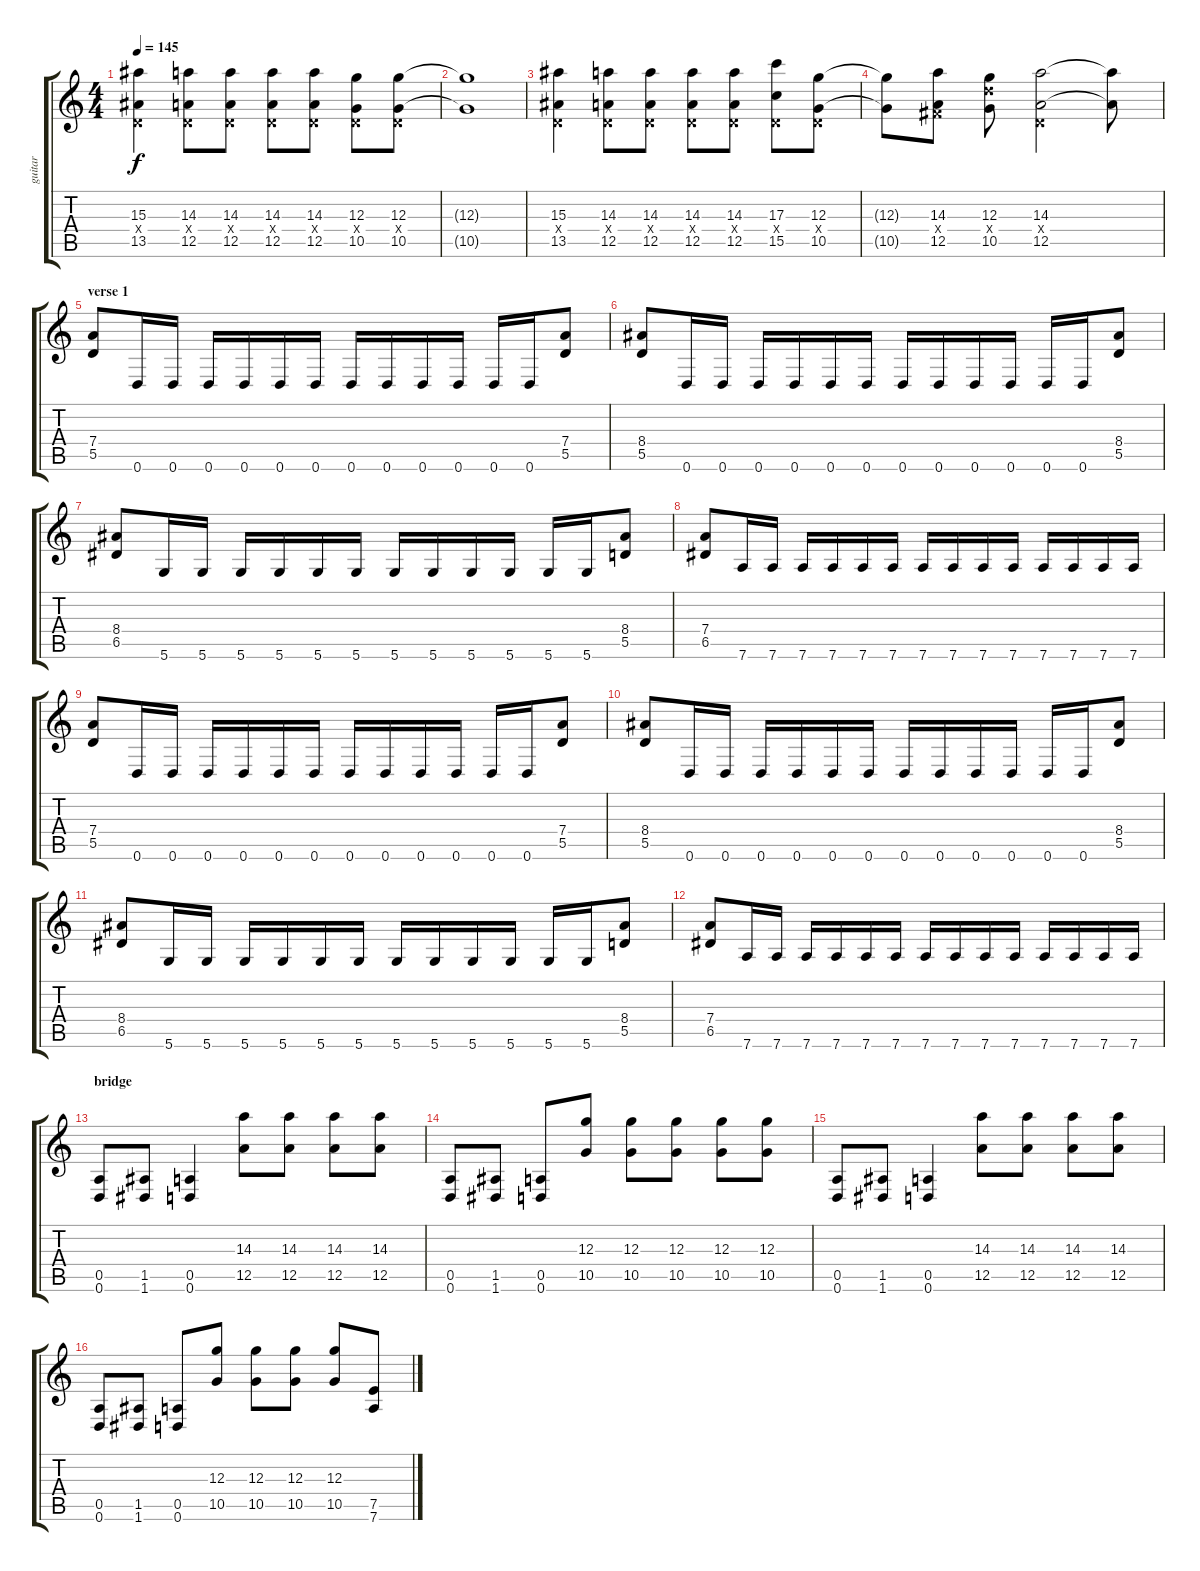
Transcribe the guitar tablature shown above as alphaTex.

\track ("guitar" "guitar") {instrument overdrivenguitar}
\staff {score tabs}
\tuning (E4 B3 G3 D3 A2 D2) {hide}
\ts (4 4)
\tempo 145
\clef g2
\ks c
(15.3 0.4{x} 13.5).4{dy f} (14.3 0.4{x} 12.5).8 (14.3 0.4{x} 12.5).8 (14.3 0.4{x} 12.5).8 (14.3 0.4{x} 12.5).8 (12.3 0.4{x} 10.5).8 (12.3 0.4{x} 10.5).8 |
(12.3{t} 10.5{t}).1 |
(15.3 0.4{x} 13.5).4 (14.3 0.4{x} 12.5).8 (14.3 0.4{x} 12.5).8 (14.3 0.4{x} 12.5).8 (14.3 0.4{x} 12.5).8 (17.3 0.4{x} 15.5).8 (12.3 0.4{x} 10.5).8 |
(12.3{t} 10.5{t}).8 (14.3 4.4{x} 12.5).8 (12.3 12.4{x} 10.5).8 (14.3 0.4{x} 12.5).2 (14.3{t} 12.5{t}).8 |
\section ("" "verse 1")
(7.4 5.5).8{instrument overdrivenguitar} 0.6.16 0.6.16 0.6.16 0.6.16 0.6.16 0.6.16 0.6.16 0.6.16 0.6.16 0.6.16 0.6.16 0.6.16 (7.4 5.5).8 |
(8.4 5.5).8 0.6.16 0.6.16 0.6.16 0.6.16 0.6.16 0.6.16 0.6.16 0.6.16 0.6.16 0.6.16 0.6.16 0.6.16 (8.4 5.5).8 |
(8.4 6.5).8 5.6.16 5.6.16 5.6.16 5.6.16 5.6.16 5.6.16 5.6.16 5.6.16 5.6.16 5.6.16 5.6.16 5.6.16 (8.4 5.5).8 |
(7.4 6.5).8 7.6.16 7.6.16 7.6.16 7.6.16 7.6.16 7.6.16 7.6.16 7.6.16 7.6.16 7.6.16 7.6.16 7.6.16 7.6.16 7.6.16 |
(7.4 5.5).8 0.6.16 0.6.16 0.6.16 0.6.16 0.6.16 0.6.16 0.6.16 0.6.16 0.6.16 0.6.16 0.6.16 0.6.16 (7.4 5.5).8 |
(8.4 5.5).8 0.6.16 0.6.16 0.6.16 0.6.16 0.6.16 0.6.16 0.6.16 0.6.16 0.6.16 0.6.16 0.6.16 0.6.16 (8.4 5.5).8 |
(8.4 6.5).8 5.6.16 5.6.16 5.6.16 5.6.16 5.6.16 5.6.16 5.6.16 5.6.16 5.6.16 5.6.16 5.6.16 5.6.16 (8.4 5.5).8 |
(7.4 6.5).8 7.6.16 7.6.16 7.6.16 7.6.16 7.6.16 7.6.16 7.6.16 7.6.16 7.6.16 7.6.16 7.6.16 7.6.16 7.6.16 7.6.16 |
\section ("" "bridge")
(0.5 0.6).8 (1.5 1.6).8 (0.5 0.6).4 (14.3 12.5).8 (14.3 12.5).8 (14.3 12.5).8 (14.3 12.5).8 |
(0.5 0.6).8 (1.5 1.6).8 (0.5 0.6).8 (12.3 10.5).8 (12.3 10.5).8 (12.3 10.5).8 (12.3 10.5).8 (12.3 10.5).8 |
(0.5 0.6).8 (1.5 1.6).8 (0.5 0.6).4 (14.3 12.5).8 (14.3 12.5).8 (14.3 12.5).8 (14.3 12.5).8 |
(0.5 0.6).8 (1.5 1.6).8 (0.5 0.6).8 (12.3 10.5).8 (12.3 10.5).8 (12.3 10.5).8 (12.3 10.5).8 (7.5 7.6).8
